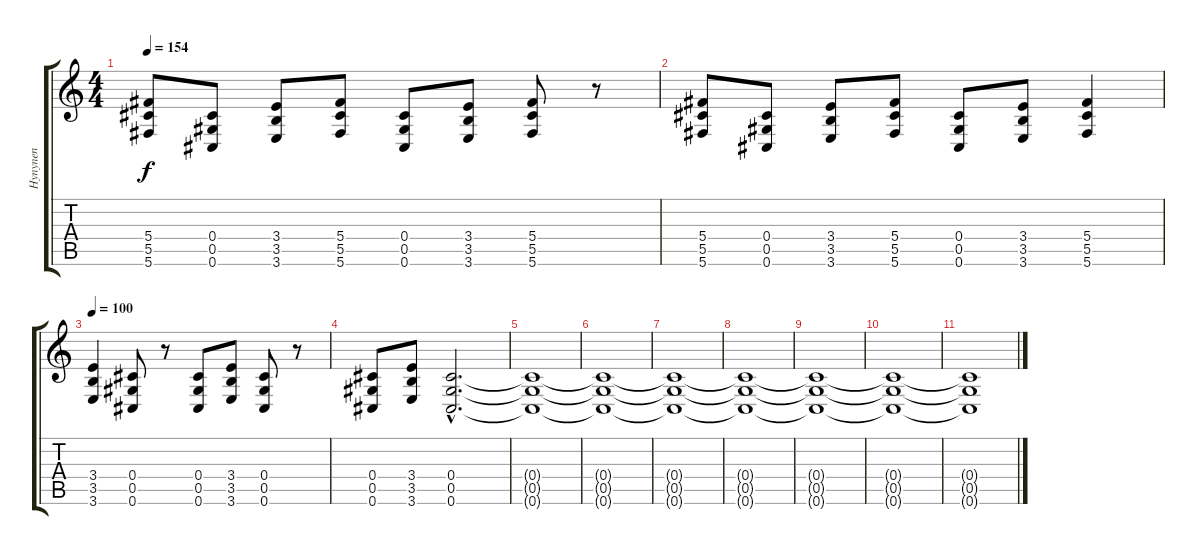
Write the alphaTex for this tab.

\track ("Hynynen" "Hynynen") {instrument distortionguitar}
\staff {score tabs}
\tuning (Eb4 Bb3 Gb3 Db3 Ab2 Db2) {hide}
\ts (4 4)
\tempo 154
\clef g2
\ks c
(5.4 5.5 5.6).8{dy f} (0.4 0.5 0.6).8 (3.4 3.5 3.6).8 (5.4 5.5 5.6).8 (0.4 0.5 0.6).8 (3.4 3.5 3.6).8 (5.4 5.5 5.6).8 r.8 |
(5.4 5.5 5.6).8 (0.4 0.5 0.6).8 (3.4 3.5 3.6).8 (5.4 5.5 5.6).8 (0.4 0.5 0.6).8 (3.4 3.5 3.6).8 (5.4 5.5 5.6).4 |
\tempo 100
(3.4 3.5 3.6).4 (0.4 0.5 0.6).8 r.8 (0.4 0.5 0.6).8 (3.4 3.5 3.6).8 (0.4 0.5 0.6).8 r.8 |
(0.4 0.5 0.6).8 (3.4 3.5 3.6).8 (0.4{hac} 0.5{hac} 0.6{hac}).2{d volume 12} |
(0.4{t} 0.5{t} 0.6{t}).1{volume 8} |
(0.4{t} 0.5{t} 0.6{t}).1 |
(0.4{t} 0.5{t} 0.6{t}).1{volume 6} |
(0.4{t} 0.5{t} 0.6{t}).1 |
(0.4{t} 0.5{t} 0.6{t}).1{volume 3} |
(0.4{t} 0.5{t} 0.6{t}).1 |
(0.4{t} 0.5{t} 0.6{t}).1{volume 0}
